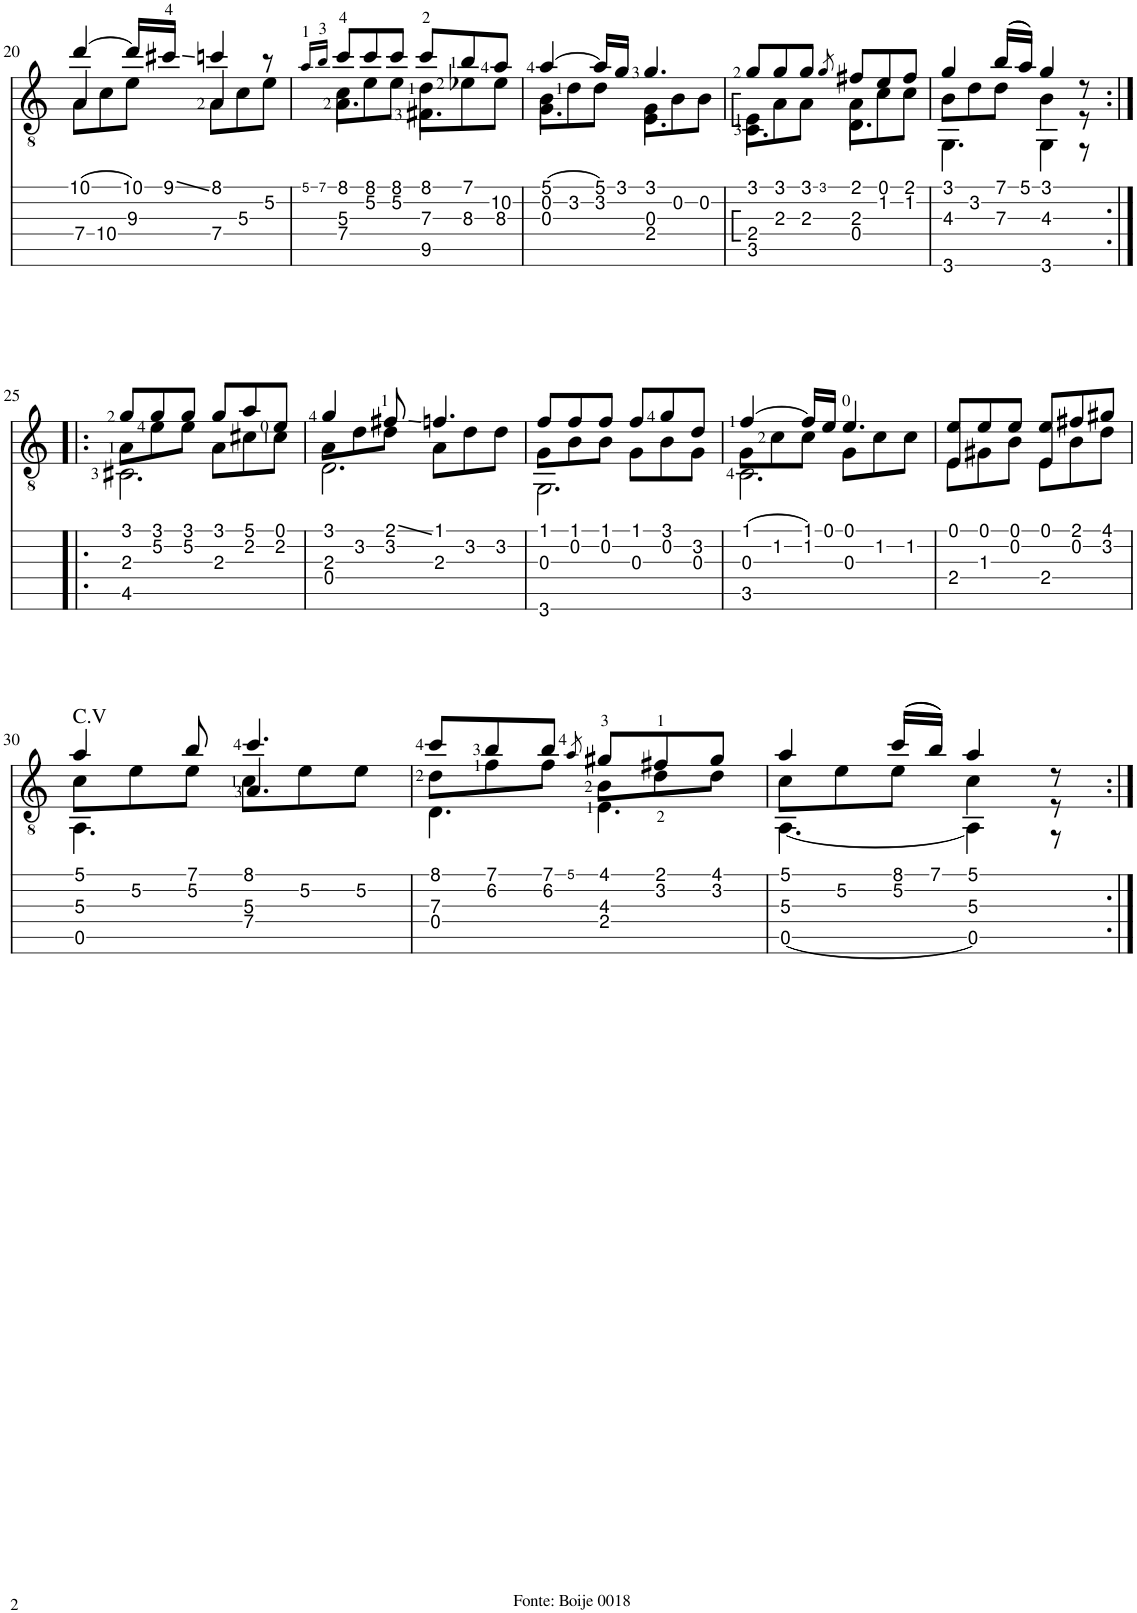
**kern	**kern
*part1	*part1
*staff2	*staff1
*I"Guitar	*
*I'Guit.	*
!!LO:PB:g=z
*	*clefGv2
*k[]	*k[]
*M6/8	*M6/8
=20	=20
*^	*^
*	*^	*	*^
[4dd	8AL	4.A	[4dd/	8A\L	4.A/
.	8c	.	.	8c\	.
16ddLL]	8eJ	.	16dd/LL]	8e\J	.
16cc#JJ	.	.	16cc#X/JJ	.	.
4cc	8AL	4.A	4ccn/	8A\L	4.A/
.	8c	.	.	8c\	.
8r	8eJ	.	8r	8e\J	.
=21	=21	=21	=21	=21	=21
qa	.	.	16qa/LL	.	.
qb	.	.	16qb/JJ	.	.
8ccL	8cL	4.A	8cc/L	8c\L	4.A\
8cc	8e	.	8cc/	8e\	.
8ccJ	8eJ	.	8cc/J	8e\J	.
8ccL	8dL	4.F#	8cc/L	8d\L	4.F#X\
8b	8e-	.	8b/	8e-X\	.
8aJ	8e-J	.	8a/J	8e-\J	.
=22	=22	=22	=22	=22	=22
[4a	8BL	4.G	[4a/	8B\L	4.G\
.	8d	.	.	8d\	.
16aLL]	8dJ	.	16a/LL]	8d\J	.
16gJJ	.	.	16g/JJ	.	.
4.g	8GL	4.E	4.g/	8G\L	4.E\
.	8B	.	.	8B\	.
.	8BJ	.	.	8B\J	.
=23	=23	=23	=23	=23	=23
8gL	8E:L	4.C	8g/L	8E:\L	4.C\
8g	8A	.	8g/	8A\	.
8gJ	8AJ	.	8g/J	8A\J	.
qg	.	.	8qg/	.	.
8f#L	8AL	4.D	8f#X/L	8A\L	4.D\
8e	8c	.	8e/	8c\	.
8f#J	8cJ	.	8f#/J	8c\J	.
=24	=24	=24	=24	=24	=24
4g	8BL	4.GG	4g/	8B\L	4.GG\
.	8d	.	.	8d\	.
16bLL	8dJ	.	((16b/LL	8d\J	.
16aJJ	.	.	16a/JJ))	.	.
4g	4B	4GG	4g/	4B\	4GG\
8r	8r	8r	8r	8r	8r
!!LO:LB:g=z	!!	!!
=25:|!|:	=25:|!|:	=25:|!|:	=25:|!|:	=25:|!|:	=25:|!|:
8gL	8AL	2.C#	8g/L	8A\L	2.C#X\
8g	8e	.	8g/	8e\	.
8gJ	8eJ	.	8g/J	8e\J	.
8gL	8AL	.	8g/L	8A\L	.
8a	8c#	.	8a/	8c#X\	.
8eJ	8c#J	.	8e/J	8c#\J	.
=26	=26	=26	=26	=26	=26
4g	8AL	2.D	4g/	8A\L	2.D\
.	8d	.	.	8d\	.
8f#	8dJ	.	8f#X/	8d\J	.
4.f	8AL	.	4.fn/	8A\L	.
.	8d	.	.	8d\	.
.	8dJ	.	.	8d\J	.
=27	=27	=27	=27	=27	=27
8fL	8GL	2.GG	8f/L	8G\L	2.GG\
8f	8B	.	8f/	8B\	.
8fJ	8BJ	.	8f/J	8B\J	.
8fL	8GL	.	8f/L	8G\L	.
8g	8B	.	8g/	8B\	.
8dJ	8GJ	.	8d/J	8G\J	.
=28	=28	=28	=28	=28	=28
[4f	8GL	2.C	[4f/	8G\L	2.C\
.	8c	.	.	8c\	.
16fLL]	8cJ	.	16f/LL]	8c\J	.
16eJJ	.	.	16e/JJ	.	.
4.e	8GL	.	4.e/	8G\L	.
.	8c	.	.	8c\	.
.	8cJ	.	.	8c\J	.
=29	=29	=29	=29	=29	=29
8eL	8EL	4.E	8e/L	8E\L	4.E/
8e	8G#	.	8e/	8G#X\	.
8eJ	8BJ	.	8e/J	8B\J	.
8eL	8EL	4.E	8e/L	8E\L	4.E/
8f#	8B	.	8f#X/	8B\	.
8g#J	8dJ	.	8g#X/J	8d\J	.
!!LO:LB:g=z	!!	!!
=30	=30	=30	=30	=30	=30
!	!	!	!LO:TX:a:t=C.V	!	!
4a	8cL	4.AA	4a/	8c\L	4.AA\
.	8e	.	.	8e\	.
8b	8eJ	.	8b/	8e\J	.
4.cc	8cL	4.A	4.cc/	8c\L	4.A/
.	8e	.	.	8e\	.
.	8eJ	.	.	8e\J	.
=31	=31	=31	=31	=31	=31
8ccL	8dL	4.D	8cc/L	8d\L	4.D\
8b	8f	.	8b/	8f\	.
8bJ	8fJ	.	8b/J	8f\J	.
qa	.	.	8qa/	.	.
8g#L	8BL	4.E	8g#X/L	8B\L	4.E\
8f#	8d	.	8f#X/	8d\	.
8g#J	8dJ	.	8g#/J	8d\J	.
=32	=32	=32	=32	=32	=32
4a	8cL	[4.AA	4a/	8c\L	[4.AA\
.	8e	.	.	8e\	.
16ccLL	8eJ	.	((16cc/LL	8e\J	.
16bJJ	.	.	16b/JJ))	.	.
4a	4c	4AA]	4a/	4c\	4AA\]
8r	8r	8r	8r	8r	8r
*v	*v	*v	*	*	*
*	*v	*v	*v
=:|!	=:|!
*-	*-
